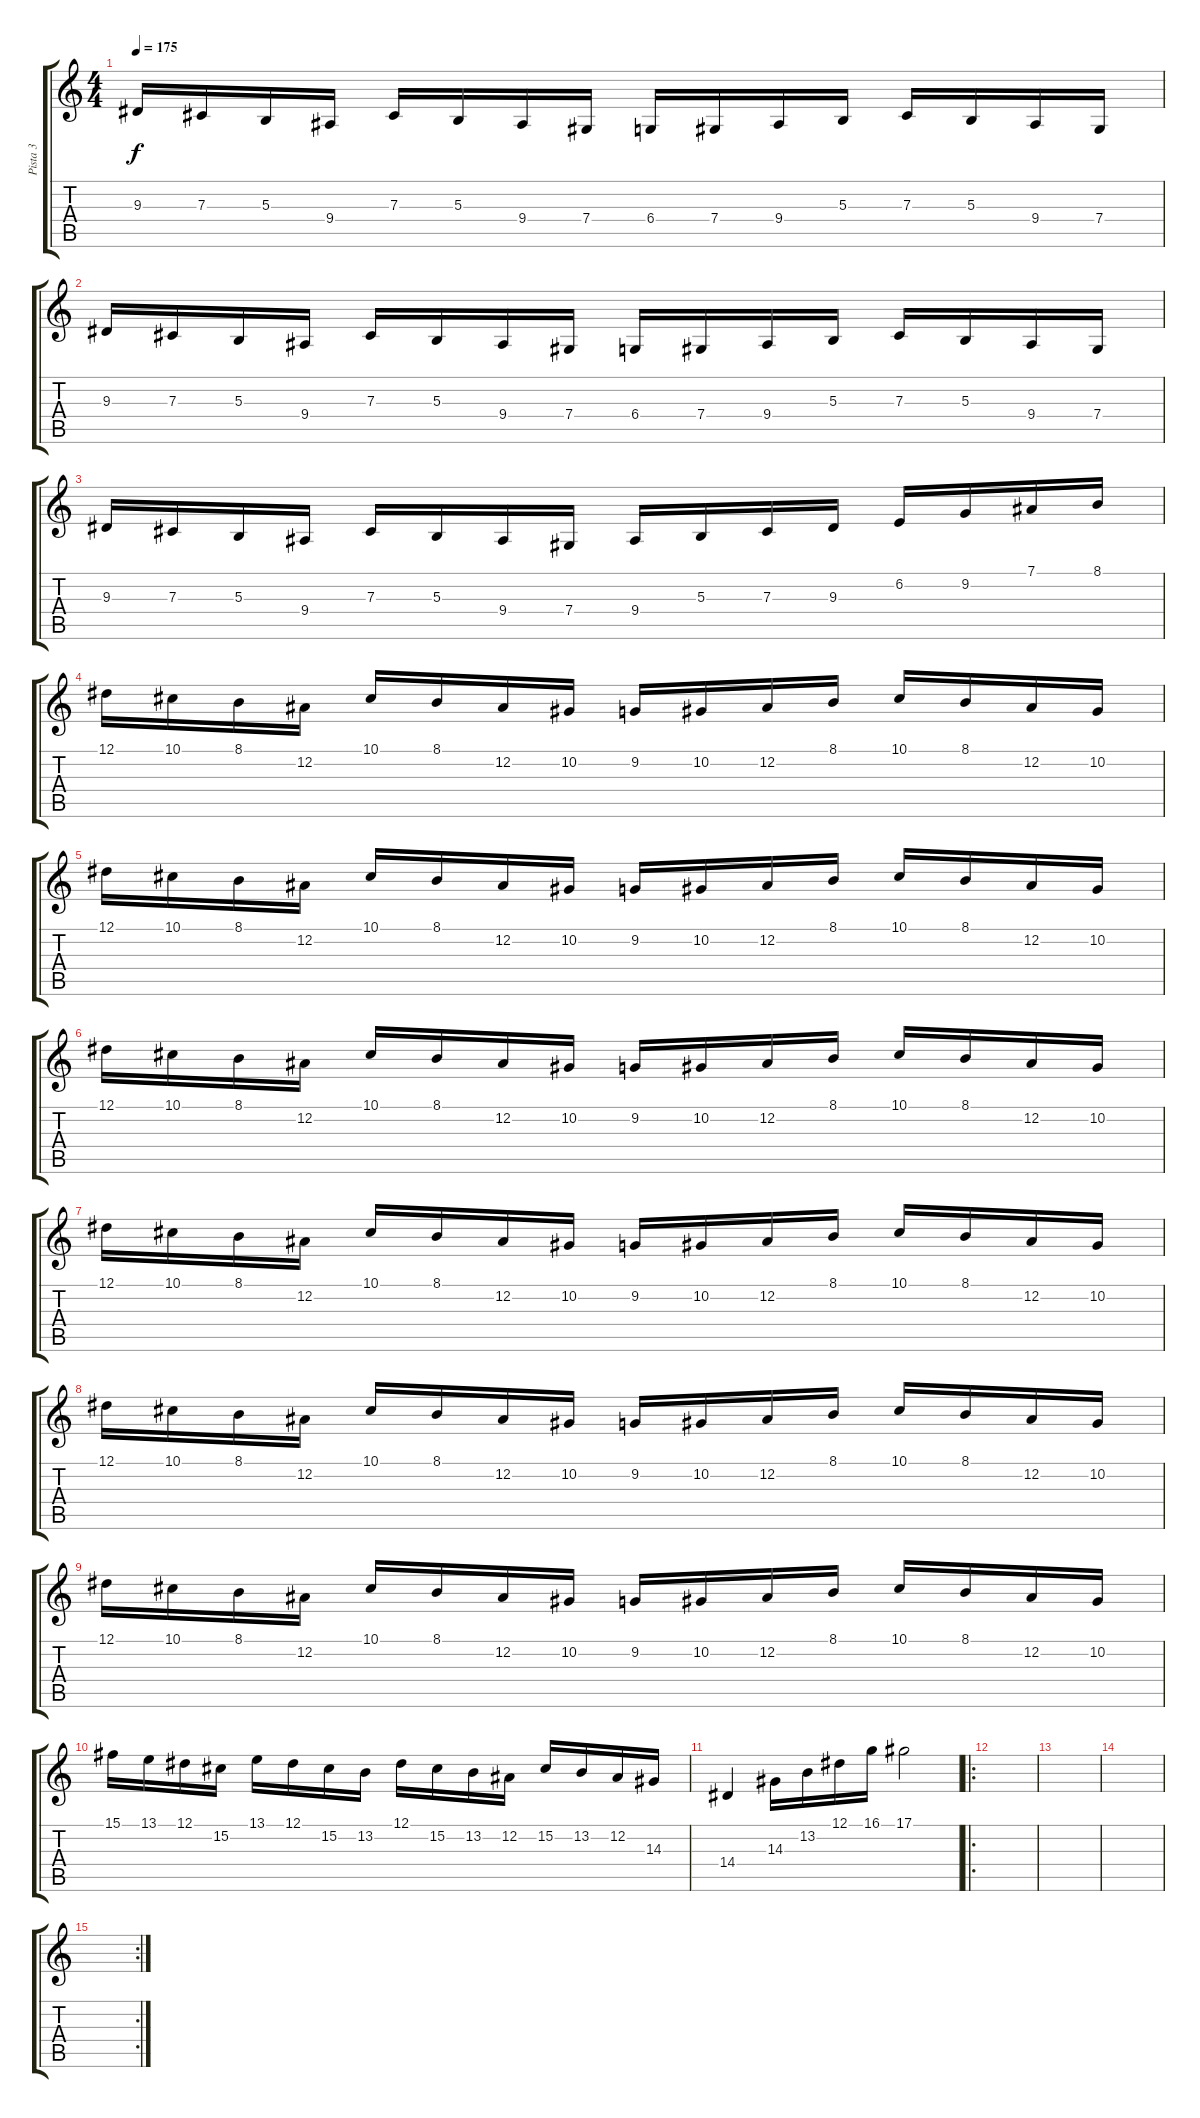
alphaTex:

\track ("Pista 3" "Pista 3") {instrument harpsichord}
\staff {score tabs}
\tuning (Eb4 Bb3 Gb3 Db3 Ab2 Eb2) {hide}
\ts (4 4)
\tempo 175
\clef g2
\ks c
9.3.16{dy f} 7.3.16 5.3.16 9.4.16 7.3.16 5.3.16 9.4.16 7.4.16 6.4.16 7.4.16 9.4.16 5.3.16 7.3.16 5.3.16 9.4.16 7.4.16 |
9.3.16 7.3.16 5.3.16 9.4.16 7.3.16 5.3.16 9.4.16 7.4.16 6.4.16 7.4.16 9.4.16 5.3.16 7.3.16 5.3.16 9.4.16 7.4.16 |
9.3.16 7.3.16 5.3.16 9.4.16 7.3.16 5.3.16 9.4.16 7.4.16 9.4.16 5.3.16 7.3.16 9.3.16 6.2.16 9.2.16 7.1.16 8.1.16 |
12.1.16 10.1.16 8.1.16 12.2.16 10.1.16 8.1.16 12.2.16 10.2.16 9.2.16 10.2.16 12.2.16 8.1.16 10.1.16 8.1.16 12.2.16 10.2.16 |
12.1.16 10.1.16 8.1.16 12.2.16 10.1.16 8.1.16 12.2.16 10.2.16 9.2.16 10.2.16 12.2.16 8.1.16 10.1.16 8.1.16 12.2.16 10.2.16 |
12.1.16 10.1.16 8.1.16 12.2.16 10.1.16 8.1.16 12.2.16 10.2.16 9.2.16 10.2.16 12.2.16 8.1.16 10.1.16 8.1.16 12.2.16 10.2.16 |
12.1.16 10.1.16 8.1.16 12.2.16 10.1.16 8.1.16 12.2.16 10.2.16 9.2.16 10.2.16 12.2.16 8.1.16 10.1.16 8.1.16 12.2.16 10.2.16 |
12.1.16 10.1.16 8.1.16 12.2.16 10.1.16 8.1.16 12.2.16 10.2.16 9.2.16 10.2.16 12.2.16 8.1.16 10.1.16 8.1.16 12.2.16 10.2.16 |
12.1.16 10.1.16 8.1.16 12.2.16 10.1.16 8.1.16 12.2.16 10.2.16 9.2.16 10.2.16 12.2.16 8.1.16 10.1.16 8.1.16 12.2.16 10.2.16 |
15.1.16 13.1.16 12.1.16 15.2.16 13.1.16 12.1.16 15.2.16 13.2.16 12.1.16 15.2.16 13.2.16 12.2.16 15.2.16 13.2.16 12.2.16 14.3.16 |
14.4.4 14.3.16 13.2.16 12.1.16 16.1.16 17.1.2 |
\ro
|
|
|
\rc 2
